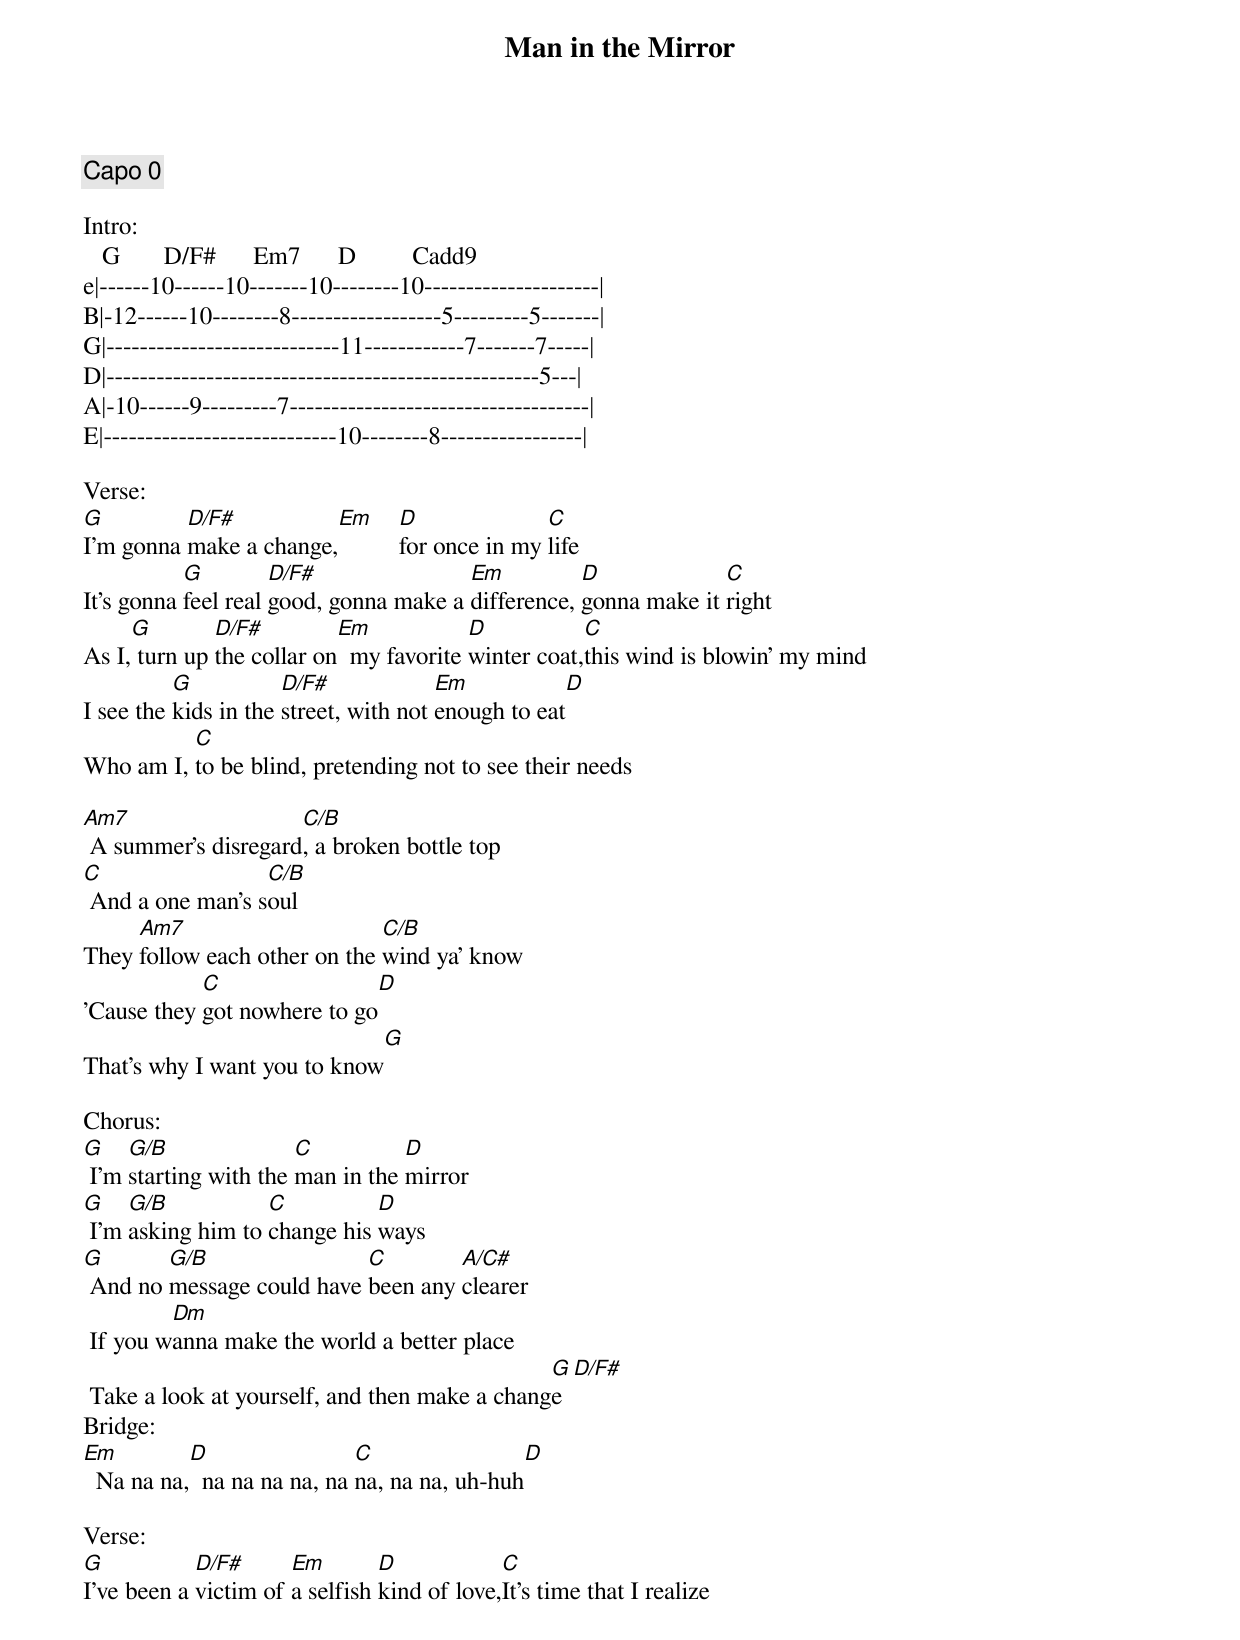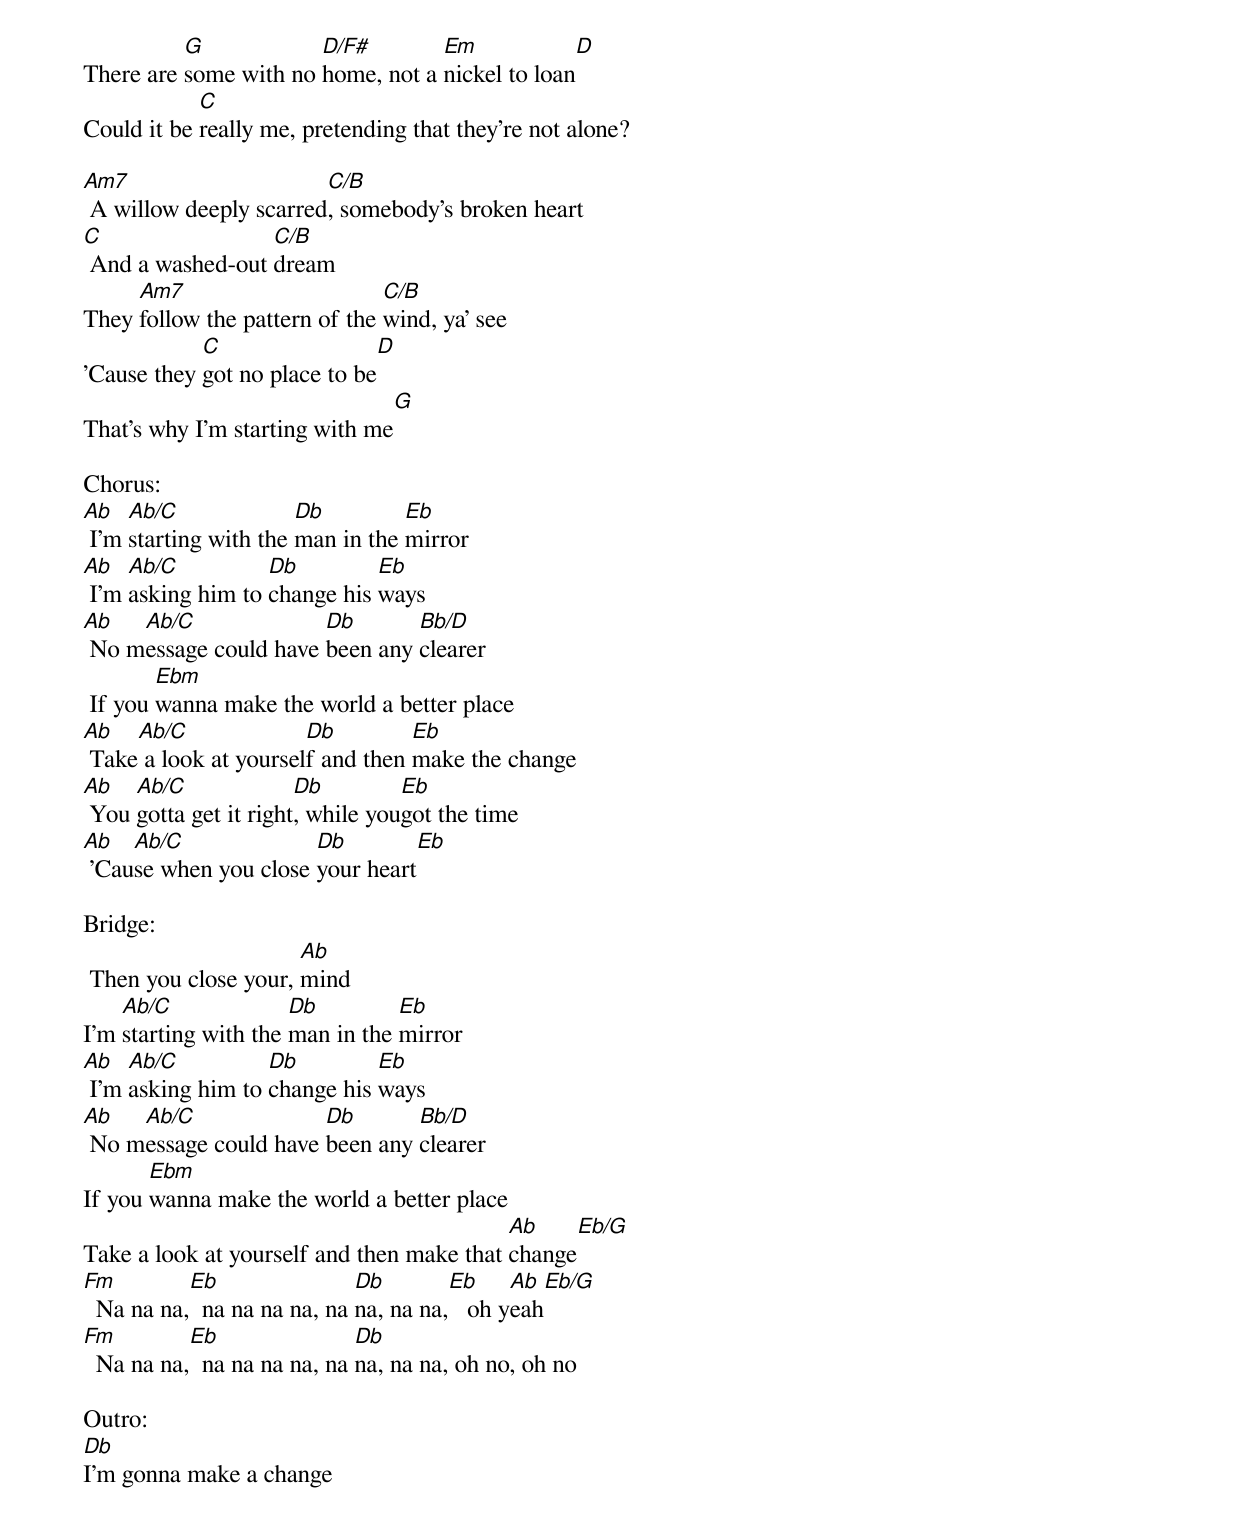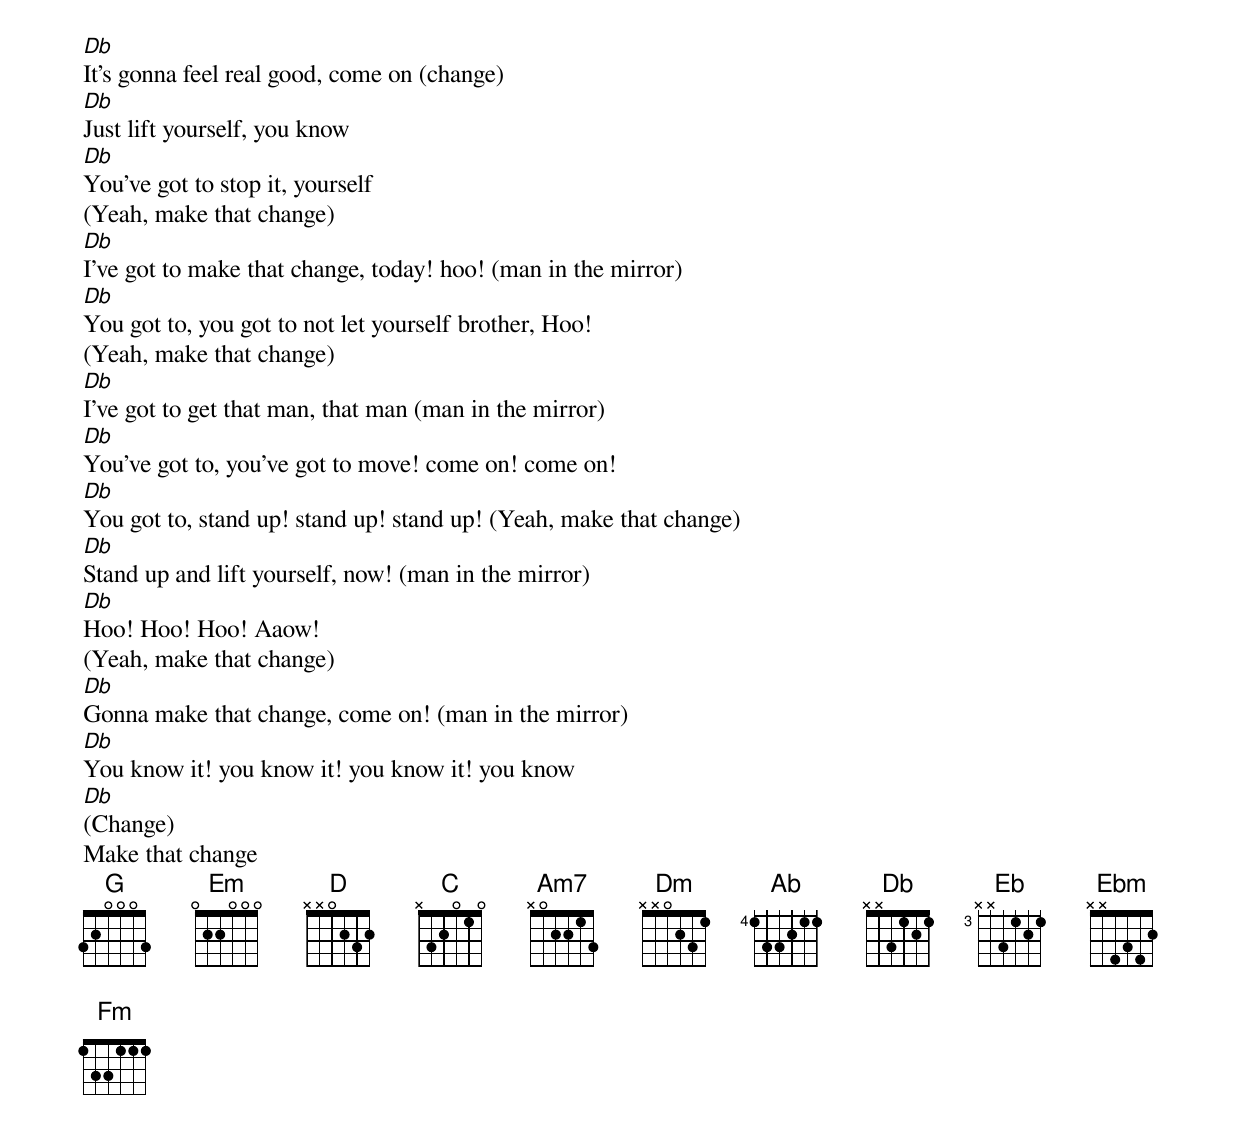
{title:Man in the Mirror}
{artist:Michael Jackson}
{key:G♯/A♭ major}
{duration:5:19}
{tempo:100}
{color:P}

{comment: Capo 0}

Intro:
   G       D/F#      Em7      D         Cadd9
e|------10------10-------10--------10---------------------|
B|-12------10--------8------------------5---------5-------|
G|----------------------------11------------7-------7-----|
D|----------------------------------------------------5---|
A|-10------9---------7------------------------------------|
E|----------------------------10--------8-----------------|

Verse:
[G]I'm gonna [D/F#]make a change,[Em]    [D]for once in my [C]life
It's gonna [G]feel real [D/F#]good, gonna make a [Em]difference, [D]gonna make it [C]right
As I,[G] turn up [D/F#]the collar on[Em]  my favorite [D]winter coat,[C]this wind is blowin' my mind
I see the [G]kids in the [D/F#]street, with not [Em]enough to eat[D]
Who am I, [C]to be blind, pretending not to see their needs

[Am7] A summer's disregard[C/B], a broken bottle top
[C] And a one man's s[C/B]oul
They [Am7]follow each other on the [C/B]wind ya' know
'Cause they [C]got nowhere to go[D]
That's why I want you to know[G]

Chorus:
[G] I'm [G/B]starting with the [C]man in the [D]mirror
[G] I'm [G/B]asking him to [C]change his [D]ways
[G] And no [G/B]message could have [C]been any [A/C#]clearer
 If you w[Dm]anna make the world a better place
 Take a look at yourself, and then make a chang[G]e[D/F#]
Bridge:
[Em]  Na na na,[D]  na na na na, na [C]na, na na, uh-huh[D]

Verse:
[G]I've been a [D/F#]victim of [Em]a selfish [D]kind of love,[C]It's time that I realize
There are [G]some with no [D/F#]home, not a [Em]nickel to loan[D]
Could it be [C]really me, pretending that they're not alone?

[Am7] A willow deeply scarred[C/B], somebody's broken heart
[C] And a washed-out [C/B]dream
They [Am7]follow the pattern of the [C/B]wind, ya' see
'Cause they [C]got no place to be[D]
That's why I'm starting with me[G]

Chorus:
[Ab] I'm [Ab/C]starting with the [Db]man in the [Eb]mirror
[Ab] I'm [Ab/C]asking him to [Db]change his [Eb]ways
[Ab] No m[Ab/C]essage could have [Db]been any [Bb/D]clearer
 If you [Ebm]wanna make the world a better place
[Ab] Take[Ab/C] a look at yoursel[Db]f and then [Eb]make the change
[Ab] You [Ab/C]gotta get it right[Db], while you[Eb]got the time
[Ab] 'Cau[Ab/C]se when you close [Db]your heart[Eb]

Bridge:
 Then you close your, [Ab]mind
I'm [Ab/C]starting with the [Db]man in the [Eb]mirror
[Ab] I'm [Ab/C]asking him to [Db]change his [Eb]ways
[Ab] No m[Ab/C]essage could have [Db]been any [Bb/D]clearer
If you [Ebm]wanna make the world a better place
Take a look at yourself and then make that [Ab]change[Eb/G]
[Fm]  Na na na,[Eb]  na na na na, na [Db]na, na na,[Eb]   oh y[Ab]eah[Eb/G]
[Fm]  Na na na,[Eb]  na na na na, na [Db]na, na na, oh no, oh no

Outro:
[Db]I'm gonna make a change
[Db]It's gonna feel real good, come on (change)
[Db]Just lift yourself, you know
[Db]You've got to stop it, yourself
(Yeah, make that change)
[Db]I've got to make that change, today! hoo! (man in the mirror)
[Db]You got to, you got to not let yourself brother, Hoo!
(Yeah, make that change)
[Db]I've got to get that man, that man (man in the mirror)
[Db]You've got to, you've got to move! come on! come on!
[Db]You got to, stand up! stand up! stand up! (Yeah, make that change)
[Db]Stand up and lift yourself, now! (man in the mirror)
[Db]Hoo! Hoo! Hoo! Aaow!
(Yeah, make that change)
[Db]Gonna make that change, come on! (man in the mirror)
[Db]You know it! you know it! you know it! you know
[Db](Change)
Make that change
